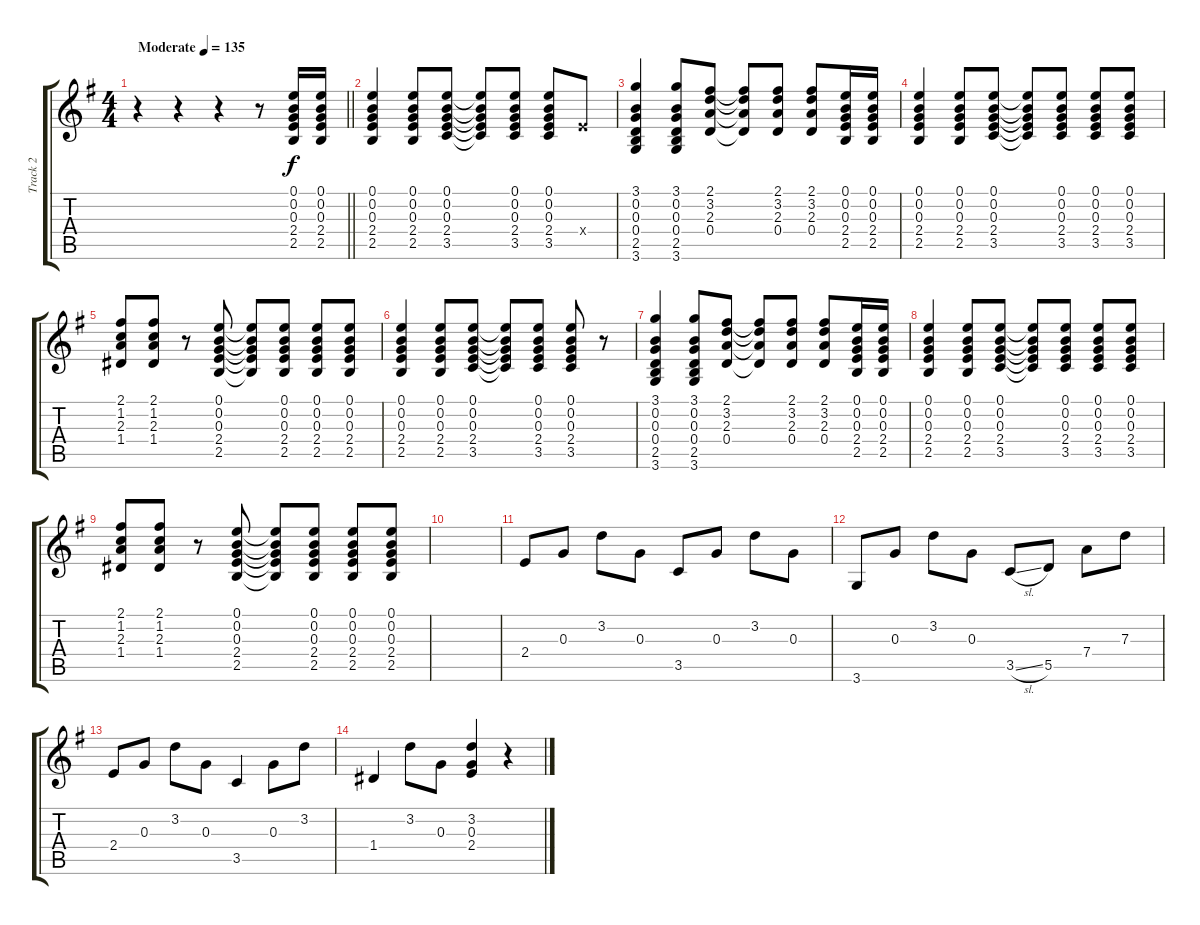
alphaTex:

\track ("Track 2" "Track 2") {instrument acousticguitarsteel}
\staff {score tabs}
\tuning (E4 B3 G3 D3 A2 E2) {hide}
\ts (4 4)
\tempo (135 "Moderate")
\clef g2
\barLineRight lightlight
\ks g
r.4{dy f instrument acousticguitarsteel} r.4 r.4 r.8 (0.1 0.2 0.3 2.4 2.5).16 (0.1 0.2 0.3 2.4 2.5).16 |
(0.1 0.2 0.3 2.4 2.5).4 (0.1 0.2 0.3 2.4 2.5).8 (0.1 0.2 0.3 2.4 3.5).8 (0.1{t} 0.2{t} 0.3{t} 2.4{t} 3.5{t}).8 (0.1 0.2 0.3 2.4 3.5).8 (0.1 0.2 0.3 2.4 3.5).8 2.4{x}.8 |
(3.1 0.2 0.3 0.4 2.5 3.6).4 (3.1 0.2 0.3 0.4 2.5 3.6).8 (2.1 3.2 2.3 0.4).8 (2.1{t} 3.2{t} 2.3{t} 0.4{t}).8 (2.1 3.2 2.3 0.4).8 (2.1 3.2 2.3 0.4).8 (0.1 0.2 0.3 2.4 2.5).16 (0.1 0.2 0.3 2.4 2.5).16 |
(0.1 0.2 0.3 2.4 2.5).4 (0.1 0.2 0.3 2.4 2.5).8 (0.1 0.2 0.3 2.4 3.5).8 (0.1{t} 0.2{t} 0.3{t} 2.4{t} 3.5{t}).8 (0.1 0.2 0.3 2.4 3.5).8 (0.1 0.2 0.3 2.4 3.5).8 (0.1 0.2 0.3 2.4 3.5).8 |
(2.1 1.2 2.3 1.4).8 (2.1 1.2 2.3 1.4).8 r.8 (0.1 0.2 0.3 2.4 2.5).8 (0.1{t} 0.2{t} 0.3{t} 2.4{t} 2.5{t}).8 (0.1 0.2 0.3 2.4 2.5).8 (0.1 0.2 0.3 2.4 2.5).8 (0.1 0.2 0.3 2.4 2.5).8 |
(0.1 0.2 0.3 2.4 2.5).4 (0.1 0.2 0.3 2.4 2.5).8 (0.1 0.2 0.3 2.4 3.5).8 (0.1{t} 0.2{t} 0.3{t} 2.4{t} 3.5{t}).8 (0.1 0.2 0.3 2.4 3.5).8 (0.1 0.2 0.3 2.4 3.5).8 r.8 |
(3.1 0.2 0.3 0.4 2.5 3.6).4 (3.1 0.2 0.3 0.4 2.5 3.6).8 (2.1 3.2 2.3 0.4).8 (2.1{t} 3.2{t} 2.3{t} 0.4{t}).8 (2.1 3.2 2.3 0.4).8 (2.1 3.2 2.3 0.4).8 (0.1 0.2 0.3 2.4 2.5).16 (0.1 0.2 0.3 2.4 2.5).16 |
(0.1 0.2 0.3 2.4 2.5).4 (0.1 0.2 0.3 2.4 2.5).8 (0.1 0.2 0.3 2.4 3.5).8 (0.1{t} 0.2{t} 0.3{t} 2.4{t} 3.5{t}).8 (0.1 0.2 0.3 2.4 3.5).8 (0.1 0.2 0.3 2.4 3.5).8 (0.1 0.2 0.3 2.4 3.5).8 |
(2.1 1.2 2.3 1.4).8 (2.1 1.2 2.3 1.4).8 r.8 (0.1 0.2 0.3 2.4 2.5).8 (0.1{t} 0.2{t} 0.3{t} 2.4{t} 2.5{t}).8 (0.1 0.2 0.3 2.4 2.5).8 (0.1 0.2 0.3 2.4 2.5).8 (0.1 0.2 0.3 2.4 2.5).8 |
|
2.4.8 0.3.8 3.2.8 0.3.8 3.5.8 0.3.8 3.2.8 0.3.8 |
3.6.8 0.3.8 3.2.8 0.3.8 3.5{sl}.8 5.5.8 7.4.8 7.3.8 |
2.4.8 0.3.8 3.2.8 0.3.8 3.5.4 0.3.8 3.2.8 |
1.4.4 3.2.8 0.3.8 (3.2 0.3 2.4).4 r.4
